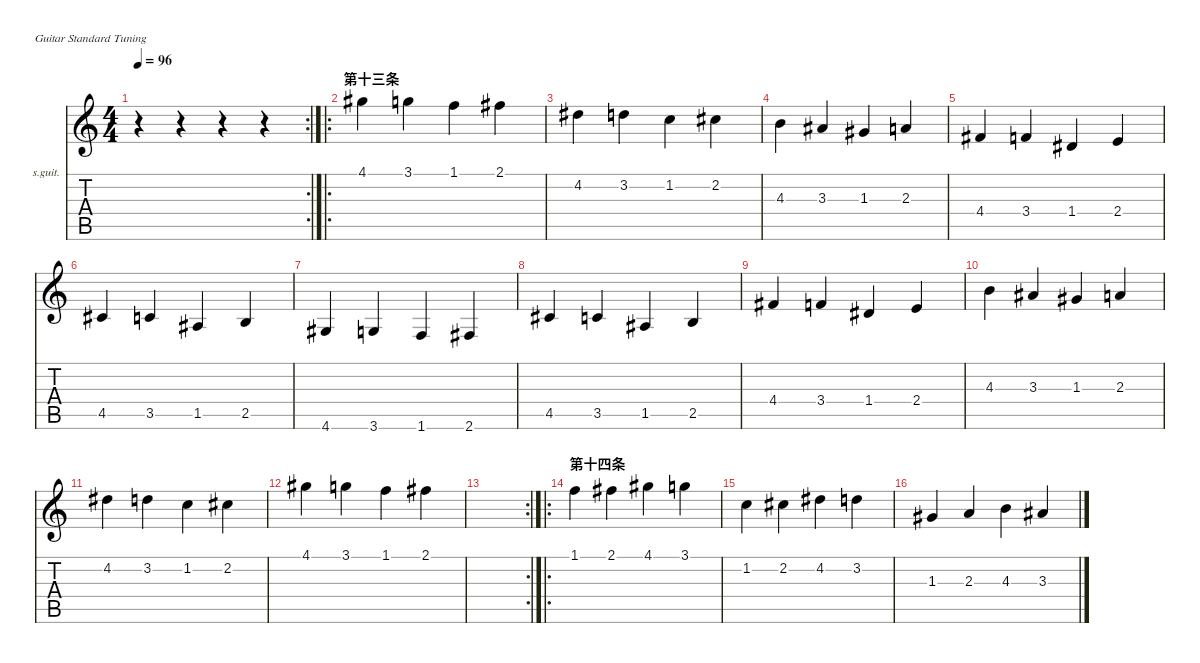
\defaultSystemsLayout 4
\hideDynamics
\bracketExtendMode nobrackets
\firstSystemTrackNameOrientation horizontal
\otherSystemsTrackNameOrientation horizontal
\track ("开指练习" "s.guit.") {instrument acousticguitarsteel}
\staff {score tabs}
\tuning (E4 B3 G3 D3 A2 E2)
\rc 2
\ts (4 4)
\tempo 96
\clef g2
\ks c
r.4{dy mf} r.4 r.4 r.4 |
\ro
\section ("" "第十三条")
4.1{acc #}.4{dy f} 3.1.4 1.1.4 2.1{acc #}.4 |
4.2{acc #}.4{dy mf} 3.2.4 1.2.4 2.2{acc #}.4 |
4.3.4 3.3{acc #}.4 1.3{acc #}.4 2.3.4 |
4.4{acc #}.4 3.4.4 1.4{acc #}.4 2.4.4 |
4.5{acc #}.4 3.5.4 1.5{acc #}.4 2.5.4 |
4.6{acc #}.4 3.6.4 1.6.4 2.6{acc #}.4 |
4.5{acc #}.4 3.5.4 1.5{acc #}.4 2.5.4 |
4.4{acc #}.4 3.4.4 1.4{acc #}.4 2.4.4 |
4.3.4 3.3{acc #}.4 1.3{acc #}.4 2.3.4 |
4.2{acc #}.4 3.2.4 1.2.4 2.2{acc #}.4 |
4.1{acc #}.4 3.1.4 1.1.4 2.1{acc #}.4 |
\rc 2
|
\ro
\section ("" "第十四条")
1.1.4{dy f} 2.1{acc #}.4 4.1{acc #}.4 3.1.4 |
1.2.4{dy mf} 2.2{acc #}.4 4.2{acc #}.4 3.2.4 |
1.3{acc #}.4 2.3.4 4.3.4 3.3{acc #}.4
